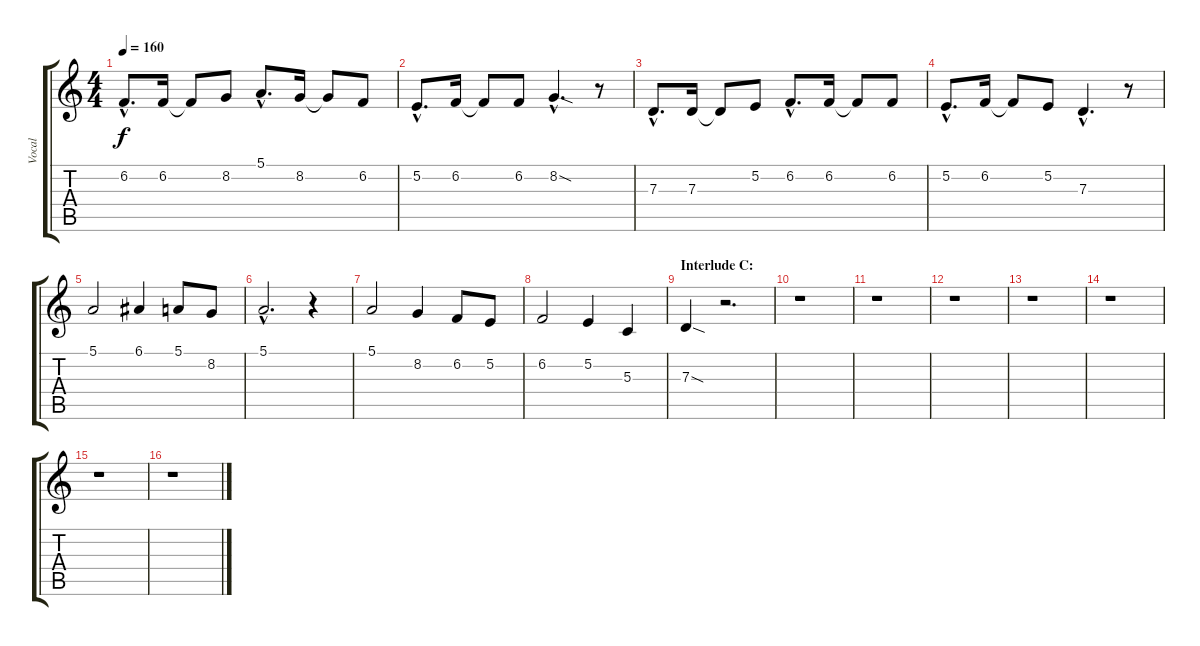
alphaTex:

\track ("Vocal" "Vocal") {instrument oboe}
\staff {score tabs}
\tuning (E4 B3 G3 D3 A2 E2) {hide}
\ts (4 4)
\tempo 160
\clef g2
\ks c
6.2{hac}.8{d dy f} 6.2.16 6.2{t}.8 8.2.8 5.1{hac}.8{d} 8.2.16 8.2{t}.8 6.2.8 |
5.2{hac}.8{d} 6.2.16 6.2{t}.8 6.2.8 8.2{sod hac}.4{d} r.8 |
7.3{hac}.8{d} 7.3.16 7.3{t}.8 5.2.8 6.2{hac}.8{d} 6.2.16 6.2{t}.8 6.2.8 |
5.2{hac}.8{d} 6.2.16 6.2{t}.8 5.2.8 7.3{hac}.4{d} r.8 |
5.1.2 6.1.4 5.1.8 8.2.8 |
5.1{hac}.2{d} r.4 |
5.1.2 8.2.4 6.2.8 5.2.8 |
6.2.2 5.2.4 5.3.4 |
\section ("" "Interlude C:")
7.3{sod}.4 r.2{d} |
r.1 |
r.1 |
r.1 |
r.1 |
r.1 |
r.1 |
r.1
